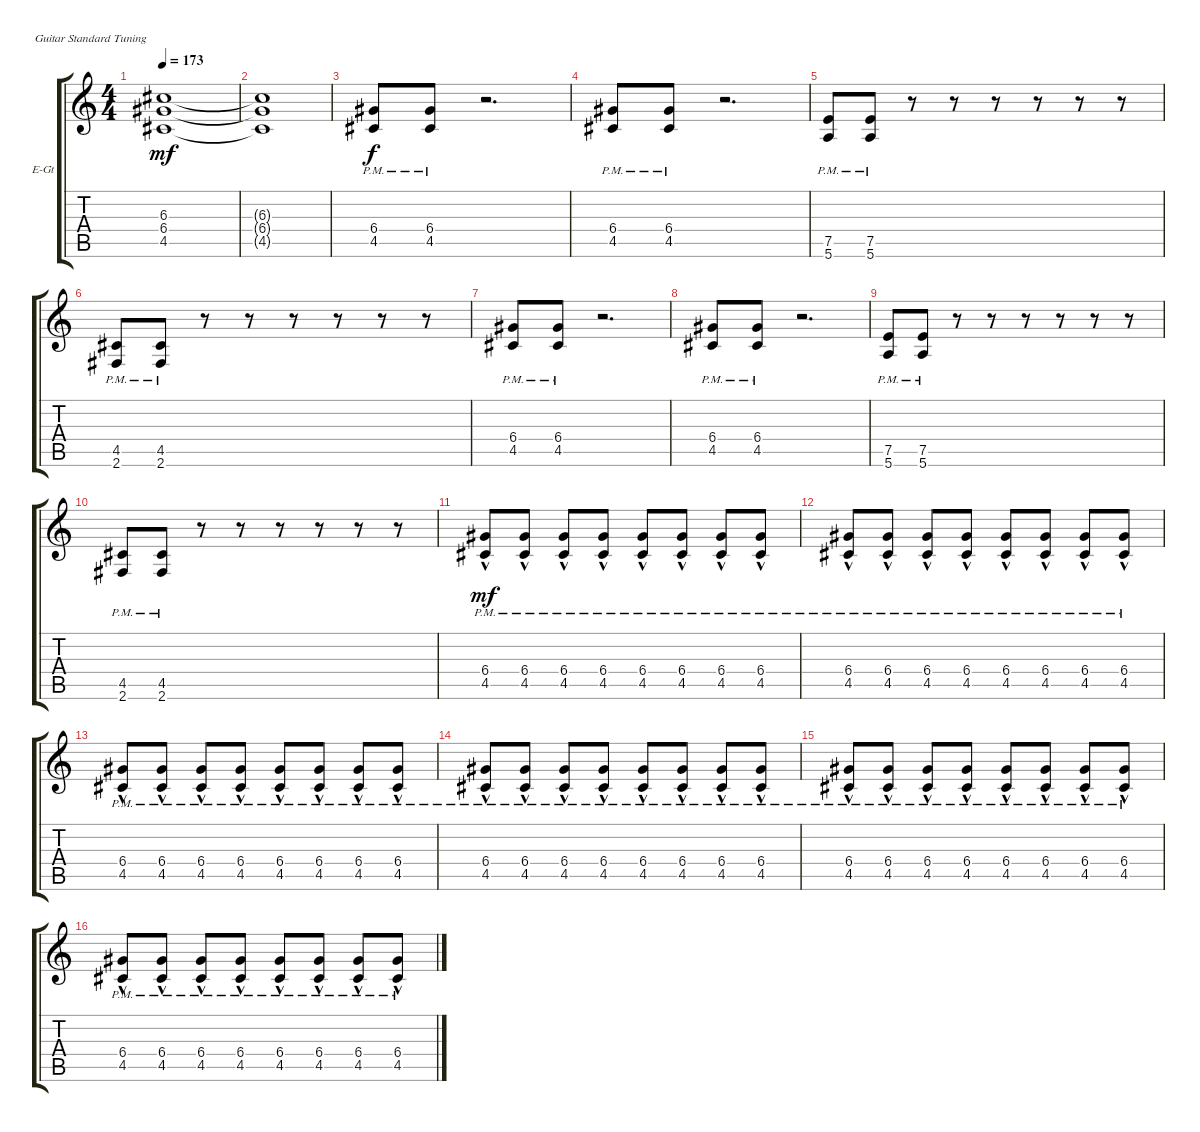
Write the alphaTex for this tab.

\defaultSystemsLayout 4
\bracketExtendMode groupsimilarinstruments
\firstSystemTrackNameOrientation horizontal
\otherSystemsTrackNameOrientation horizontal
\track ("Electric Guitar" "E-Gt") {instrument overdrivenguitar}
\staff {score tabs}
\tuning (E4 B3 G3 D3 A2 E2)
\ts (4 4)
\tempo 173
\clef g2
\ks c
(6.4{t} 6.3{t} 4.5{t}).1{dy mf} |
(6.4{t} 6.3{t} 4.5{t}).1 |
(4.5{pm} 6.4{pm}).8{dy f} (4.5{pm} 6.4{pm}).8 r.2{d} |
(4.5{pm} 6.4{pm}).8 (4.5{pm} 6.4{pm}).8 r.2{d} |
(5.6{pm} 7.5{pm}).8 (5.6{pm} 7.5{pm}).8 r.8 r.8 r.8 r.8 r.8 r.8 |
(2.6{pm} 4.5{pm}).8 (2.6{pm} 4.5{pm}).8 r.8 r.8 r.8 r.8 r.8 r.8 |
(4.5{pm} 6.4{pm}).8 (4.5{pm} 6.4{pm}).8 r.2{d} |
(4.5{pm} 6.4{pm}).8 (4.5{pm} 6.4{pm}).8 r.2{d} |
(5.6{pm} 7.5{pm}).8 (5.6{pm} 7.5{pm}).8 r.8 r.8 r.8 r.8 r.8 r.8 |
(2.6{pm} 4.5{pm}).8 (2.6{pm} 4.5{pm}).8 r.8 r.8 r.8 r.8 r.8 r.8 |
(4.5{hac pm} 6.4{hac pm}).8{dy mf} (4.5{hac pm} 6.4{hac pm}).8 (4.5{hac pm} 6.4{hac pm}).8 (4.5{hac pm} 6.4{hac pm}).8 (4.5{hac pm} 6.4{hac pm}).8 (4.5{hac pm} 6.4{hac pm}).8 (4.5{hac pm} 6.4{hac pm}).8 (4.5{hac pm} 6.4{hac pm}).8 |
(4.5{hac pm} 6.4{hac pm}).8 (4.5{hac pm} 6.4{hac pm}).8 (4.5{hac pm} 6.4{hac pm}).8 (4.5{hac pm} 6.4{hac pm}).8 (4.5{hac pm} 6.4{hac pm}).8 (4.5{hac pm} 6.4{hac pm}).8 (4.5{hac pm} 6.4{hac pm}).8 (4.5{hac pm} 6.4{hac pm}).8 |
(4.5{hac pm} 6.4{hac pm}).8 (4.5{hac pm} 6.4{hac pm}).8 (4.5{hac pm} 6.4{hac pm}).8 (4.5{hac pm} 6.4{hac pm}).8 (4.5{hac pm} 6.4{hac pm}).8 (4.5{hac pm} 6.4{hac pm}).8 (4.5{hac pm} 6.4{hac pm}).8 (4.5{hac pm} 6.4{hac pm}).8 |
(4.5{hac pm} 6.4{hac pm}).8 (4.5{hac pm} 6.4{hac pm}).8 (4.5{hac pm} 6.4{hac pm}).8 (4.5{hac pm} 6.4{hac pm}).8 (4.5{hac pm} 6.4{hac pm}).8 (4.5{hac pm} 6.4{hac pm}).8 (4.5{hac pm} 6.4{hac pm}).8 (4.5{hac pm} 6.4{hac pm}).8 |
(4.5{hac pm} 6.4{hac pm}).8 (4.5{hac pm} 6.4{hac pm}).8 (4.5{hac pm} 6.4{hac pm}).8 (4.5{hac pm} 6.4{hac pm}).8 (4.5{hac pm} 6.4{hac pm}).8 (4.5{hac pm} 6.4{hac pm}).8 (4.5{hac pm} 6.4{hac pm}).8 (4.5{hac pm} 6.4{hac pm}).8 |
(4.5{hac pm} 6.4{hac pm}).8 (4.5{hac pm} 6.4{hac pm}).8 (4.5{hac pm} 6.4{hac pm}).8 (4.5{hac pm} 6.4{hac pm}).8 (4.5{hac pm} 6.4{hac pm}).8 (4.5{hac pm} 6.4{hac pm}).8 (4.5{hac pm} 6.4{hac pm}).8 (4.5{hac pm} 6.4{hac pm}).8
